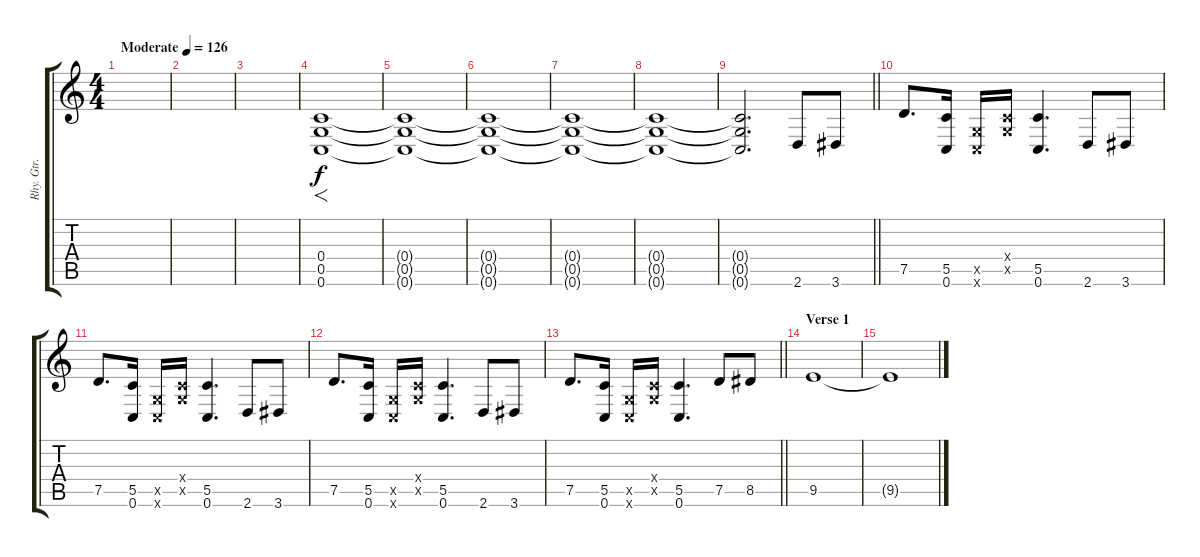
\track ("Rhy. Gtr. 2" "Rhy. Gtr. ") {instrument distortionguitar}
\staff {score tabs}
\tuning (D4 A3 F3 C3 G2 C2) {hide}
\ts (4 4)
\tempo (126 "Moderate")
\clef g2
\ks c
|
|
|
(0.4 0.5 0.6).1{f} |
(0.4{t} 0.5{t} 0.6{t}).1 |
(0.4{t} 0.5{t} 0.6{t}).1 |
(0.4{t} 0.5{t} 0.6{t}).1 |
(0.4{t} 0.5{t} 0.6{t}).1 |
\barLineRight lightlight
(0.4{t} 0.5{t} 0.6{t}).2{d} 2.6.8 3.6.8 |
\section ("" "")
7.5.8{d} (5.5 0.6).16 (0.5{x} 0.6{x}).16 (0.4{x} 0.5{x}).16 (5.5 0.6).4{d} 2.6.8 3.6.8 |
7.5.8{d} (5.5 0.6).16 (0.5{x} 0.6{x}).16 (0.4{x} 0.5{x}).16 (5.5 0.6).4{d} 2.6.8 3.6.8 |
7.5.8{d} (5.5 0.6).16 (0.5{x} 0.6{x}).16 (0.4{x} 0.5{x}).16 (5.5 0.6).4{d} 2.6.8 3.6.8 |
\barLineRight lightlight
7.5.8{d} (5.5 0.6).16 (0.5{x} 0.6{x}).16 (0.4{x} 0.5{x}).16 (5.5 0.6).4{d} 7.5.8 8.5.8 |
\section ("" "Verse 1")
9.5.1 |
9.5{t}.1
